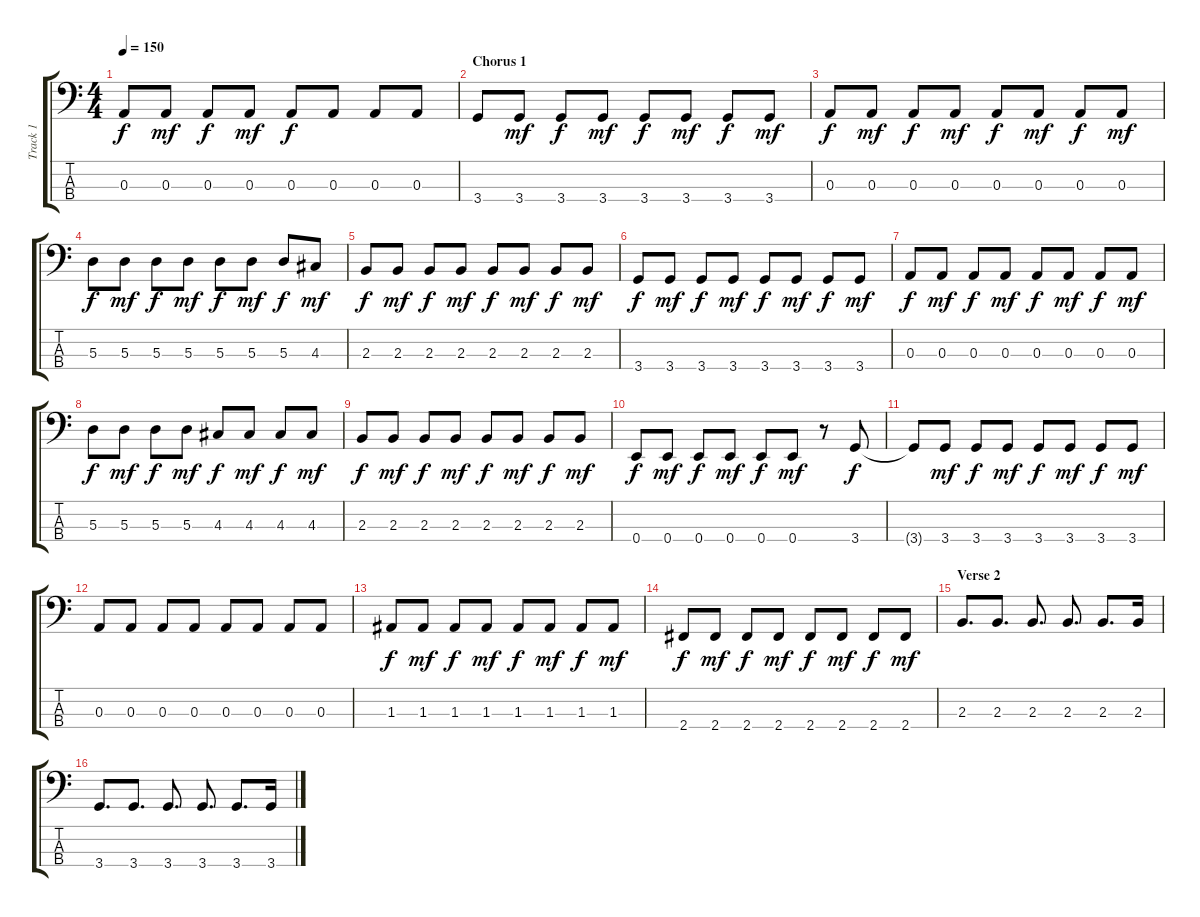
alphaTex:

\track ("Track 1" "Track 1") {instrument electricbasspick}
\staff {score tabs}
\tuning (G2 D2 A1 E1) {hide}
\ts (4 4)
\tempo 150
\clef f4
\ks c
0.3.8{dy f} 0.3.8{dy mf} 0.3.8{dy f} 0.3.8{dy mf} 0.3.8{dy f} 0.3.8 0.3.8 0.3.8 |
\section ("" "Chorus 1")
3.4.8 3.4.8{dy mf} 3.4.8{dy f} 3.4.8{dy mf} 3.4.8{dy f} 3.4.8{dy mf} 3.4.8{dy f} 3.4.8{dy mf} |
0.3.8{dy f} 0.3.8{dy mf} 0.3.8{dy f} 0.3.8{dy mf} 0.3.8{dy f} 0.3.8{dy mf} 0.3.8{dy f} 0.3.8{dy mf} |
5.3.8{dy f} 5.3.8{dy mf} 5.3.8{dy f} 5.3.8{dy mf} 5.3.8{dy f} 5.3.8{dy mf} 5.3.8{dy f} 4.3.8{dy mf} |
2.3.8{dy f} 2.3.8{dy mf} 2.3.8{dy f} 2.3.8{dy mf} 2.3.8{dy f} 2.3.8{dy mf} 2.3.8{dy f} 2.3.8{dy mf} |
3.4.8{dy f} 3.4.8{dy mf} 3.4.8{dy f} 3.4.8{dy mf} 3.4.8{dy f} 3.4.8{dy mf} 3.4.8{dy f} 3.4.8{dy mf} |
0.3.8{dy f} 0.3.8{dy mf} 0.3.8{dy f} 0.3.8{dy mf} 0.3.8{dy f} 0.3.8{dy mf} 0.3.8{dy f} 0.3.8{dy mf} |
5.3.8{dy f} 5.3.8{dy mf} 5.3.8{dy f} 5.3.8{dy mf} 4.3.8{dy f} 4.3.8{dy mf} 4.3.8{dy f} 4.3.8{dy mf} |
2.3.8{dy f} 2.3.8{dy mf} 2.3.8{dy f} 2.3.8{dy mf} 2.3.8{dy f} 2.3.8{dy mf} 2.3.8{dy f} 2.3.8{dy mf} |
0.4.8{dy f} 0.4.8{dy mf} 0.4.8{dy f} 0.4.8{dy mf} 0.4.8{dy f} 0.4.8{dy mf} r.8 3.4.8{dy f} |
3.4{t}.8 3.4.8{dy mf} 3.4.8{dy f} 3.4.8{dy mf} 3.4.8{dy f} 3.4.8{dy mf} 3.4.8{dy f} 3.4.8{dy mf} |
0.3.8 0.3.8 0.3.8 0.3.8 0.3.8 0.3.8 0.3.8 0.3.8 |
1.3.8{dy f} 1.3.8{dy mf} 1.3.8{dy f} 1.3.8{dy mf} 1.3.8{dy f} 1.3.8{dy mf} 1.3.8{dy f} 1.3.8{dy mf} |
2.4.8{dy f} 2.4.8{dy mf} 2.4.8{dy f} 2.4.8{dy mf} 2.4.8{dy f} 2.4.8{dy mf} 2.4.8{dy f} 2.4.8{dy mf} |
\section ("" "Verse 2")
2.3.8{d} 2.3.8{d} 2.3.8{d} 2.3.8{d} 2.3.8{d} 2.3.16 |
3.4.8{d} 3.4.8{d} 3.4.8{d} 3.4.8{d} 3.4.8{d} 3.4.16
